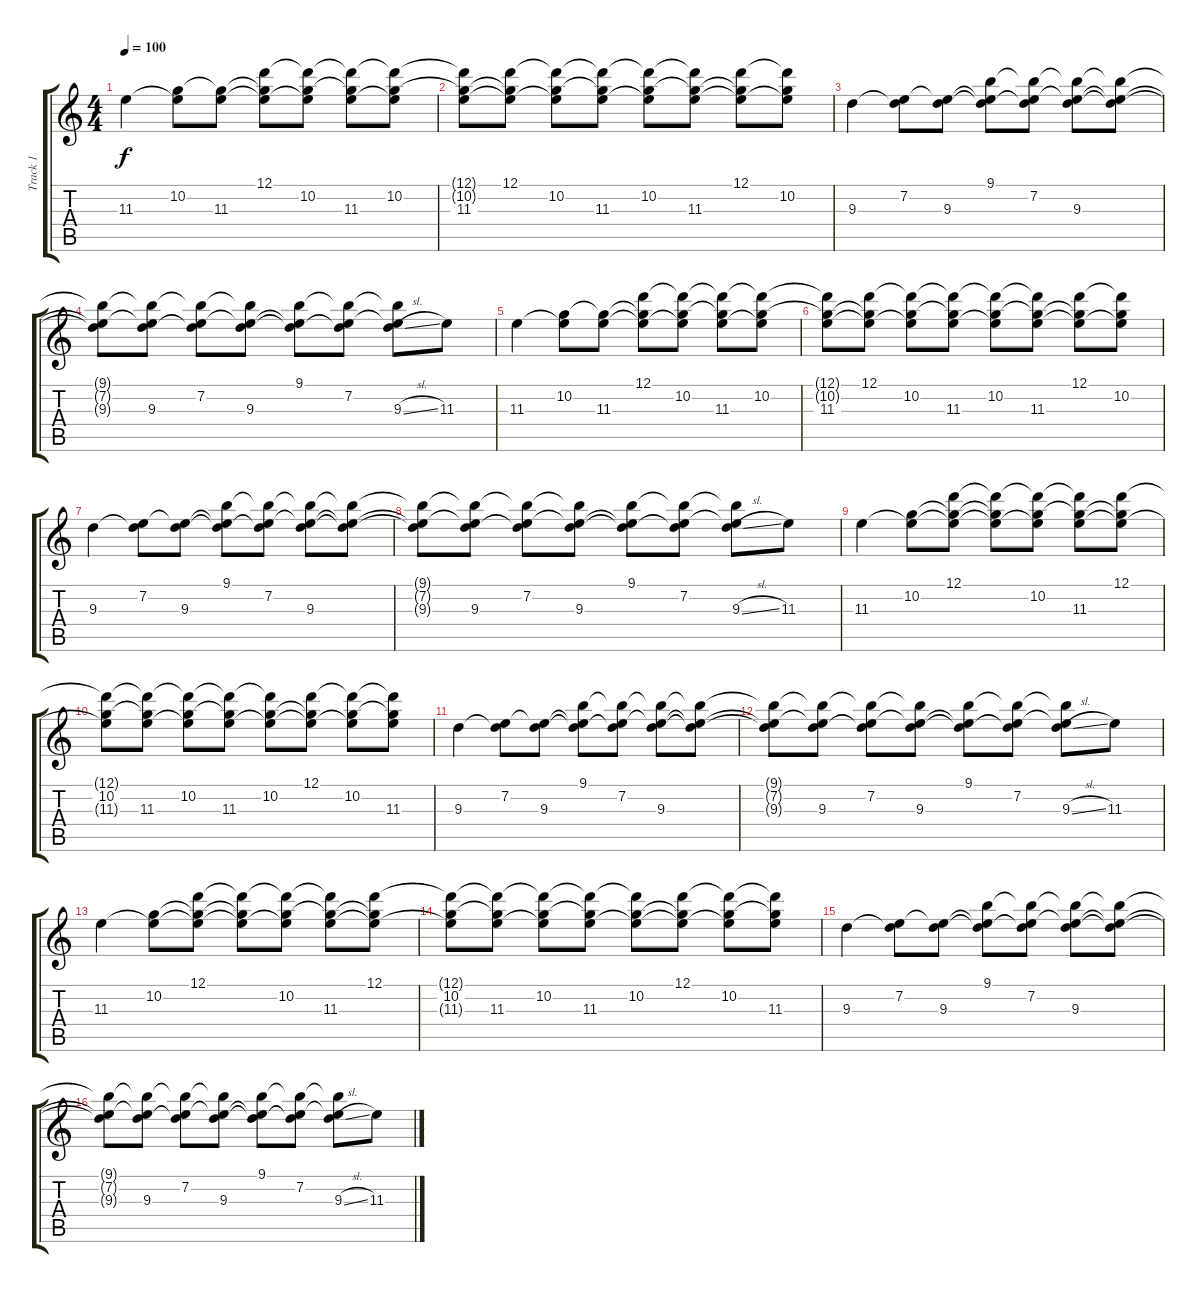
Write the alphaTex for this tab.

\track ("Track 1" "Track 1") {instrument electricguitarjazz}
\staff {score tabs}
\tuning (D4 A3 F3 C3 G2 C2) {hide}
\ts (4 4)
\tempo 100
\clef g2
\ks c
11.3.4{dy f} (10.2 11.3{t}).8 (10.2{t} 11.3).8 (12.1 10.2{t} 11.3{t}).8 (12.1{t} 10.2 11.3{t}).8 (12.1{t} 10.2{t} 11.3).8 (12.1{t} 10.2 11.3{t}).8 |
(12.1{t} 10.2{t} 11.3).8 (12.1 10.2{t} 11.3{t}).8 (12.1{t} 10.2 11.3{t}).8 (12.1{t} 10.2{t} 11.3).8 (12.1{t} 10.2 11.3{t}).8 (12.1{t} 10.2{t} 11.3).8 (12.1 10.2{t} 11.3{t}).8 (12.1{t} 10.2 11.3{t}).8 |
9.3.4 (7.2 9.3{t}).8 (7.2{t} 9.3).8 (9.1 7.2{t} 9.3{t}).8 (9.1{t} 7.2 9.3{t}).8 (9.1{t} 7.2{t} 9.3).8 (9.1{t} 7.2{t} 9.3{t}).8 |
(9.1{t} 7.2{t} 9.3{t}).8 (9.1{t} 7.2{t} 9.3).8 (9.1{t} 7.2 9.3{t}).8 (9.1{t} 7.2{t} 9.3).8 (9.1 7.2{t} 9.3{t}).8 (9.1{t} 7.2 9.3{t}).8 (9.1{t} 7.2{t} 9.3{sl}).8 11.3.8 |
11.3.4 (10.2 11.3{t}).8 (10.2{t} 11.3).8 (12.1 10.2{t} 11.3{t}).8 (12.1{t} 10.2 11.3{t}).8 (12.1{t} 10.2{t} 11.3).8 (12.1{t} 10.2 11.3{t}).8 |
(12.1{t} 10.2{t} 11.3).8 (12.1 10.2{t} 11.3{t}).8 (12.1{t} 10.2 11.3{t}).8 (12.1{t} 10.2{t} 11.3).8 (12.1{t} 10.2 11.3{t}).8 (12.1{t} 10.2{t} 11.3).8 (12.1 10.2{t} 11.3{t}).8 (12.1{t} 10.2 11.3{t}).8 |
9.3.4 (7.2 9.3{t}).8 (7.2{t} 9.3).8 (9.1 7.2{t} 9.3{t}).8 (9.1{t} 7.2 9.3{t}).8 (9.1{t} 7.2{t} 9.3).8 (9.1{t} 7.2{t} 9.3{t}).8 |
(9.1{t} 7.2{t} 9.3{t}).8 (9.1{t} 7.2{t} 9.3).8 (9.1{t} 7.2 9.3{t}).8 (9.1{t} 7.2{t} 9.3).8 (9.1 7.2{t} 9.3{t}).8 (9.1{t} 7.2 9.3{t}).8 (9.1{t} 7.2{t} 9.3{sl}).8 11.3.8 |
11.3.4 (10.2 11.3{t}).8 (12.1 10.2{t} 11.3{t}).8 (12.1{t} 10.2{t} 11.3{t}).8 (12.1{t} 10.2 11.3{t}).8 (12.1{t} 10.2{t} 11.3).8 (12.1 10.2{t} 11.3{t}).8 |
(12.1{t} 10.2 11.3{t}).8 (12.1{t} 10.2{t} 11.3).8 (12.1{t} 10.2 11.3{t}).8 (12.1{t} 10.2{t} 11.3).8 (12.1{t} 10.2 11.3{t}).8 (12.1 10.2{t} 11.3{t}).8 (12.1{t} 10.2 11.3{t}).8 (12.1{t} 10.2{t} 11.3).8 |
9.3.4 (7.2 9.3{t}).8 (7.2{t} 9.3).8 (9.1 7.2{t} 9.3{t}).8 (9.1{t} 7.2 9.3{t}).8 (9.1{t} 7.2{t} 9.3).8 (9.1{t} 7.2{t} 9.3{t}).8 |
(9.1{t} 7.2{t} 9.3{t}).8 (9.1{t} 7.2{t} 9.3).8 (9.1{t} 7.2 9.3{t}).8 (9.1{t} 7.2{t} 9.3).8 (9.1 7.2{t} 9.3{t}).8 (9.1{t} 7.2 9.3{t}).8 (9.1{t} 7.2{t} 9.3{sl}).8 11.3.8 |
11.3.4 (10.2 11.3{t}).8 (12.1 10.2{t} 11.3{t}).8 (12.1{t} 10.2{t} 11.3{t}).8 (12.1{t} 10.2 11.3{t}).8 (12.1{t} 10.2{t} 11.3).8 (12.1 10.2{t} 11.3{t}).8 |
(12.1{t} 10.2 11.3{t}).8 (12.1{t} 10.2{t} 11.3).8 (12.1{t} 10.2 11.3{t}).8 (12.1{t} 10.2{t} 11.3).8 (12.1{t} 10.2 11.3{t}).8 (12.1 10.2{t} 11.3{t}).8 (12.1{t} 10.2 11.3{t}).8 (12.1{t} 10.2{t} 11.3).8 |
9.3.4 (7.2 9.3{t}).8 (7.2{t} 9.3).8 (9.1 7.2{t} 9.3{t}).8 (9.1{t} 7.2 9.3{t}).8 (9.1{t} 7.2{t} 9.3).8 (9.1{t} 7.2{t} 9.3{t}).8 |
(9.1{t} 7.2{t} 9.3{t}).8 (9.1{t} 7.2{t} 9.3).8 (9.1{t} 7.2 9.3{t}).8 (9.1{t} 7.2{t} 9.3).8 (9.1 7.2{t} 9.3{t}).8 (9.1{t} 7.2 9.3{t}).8 (9.1{t} 7.2{t} 9.3{sl}).8 11.3.8
